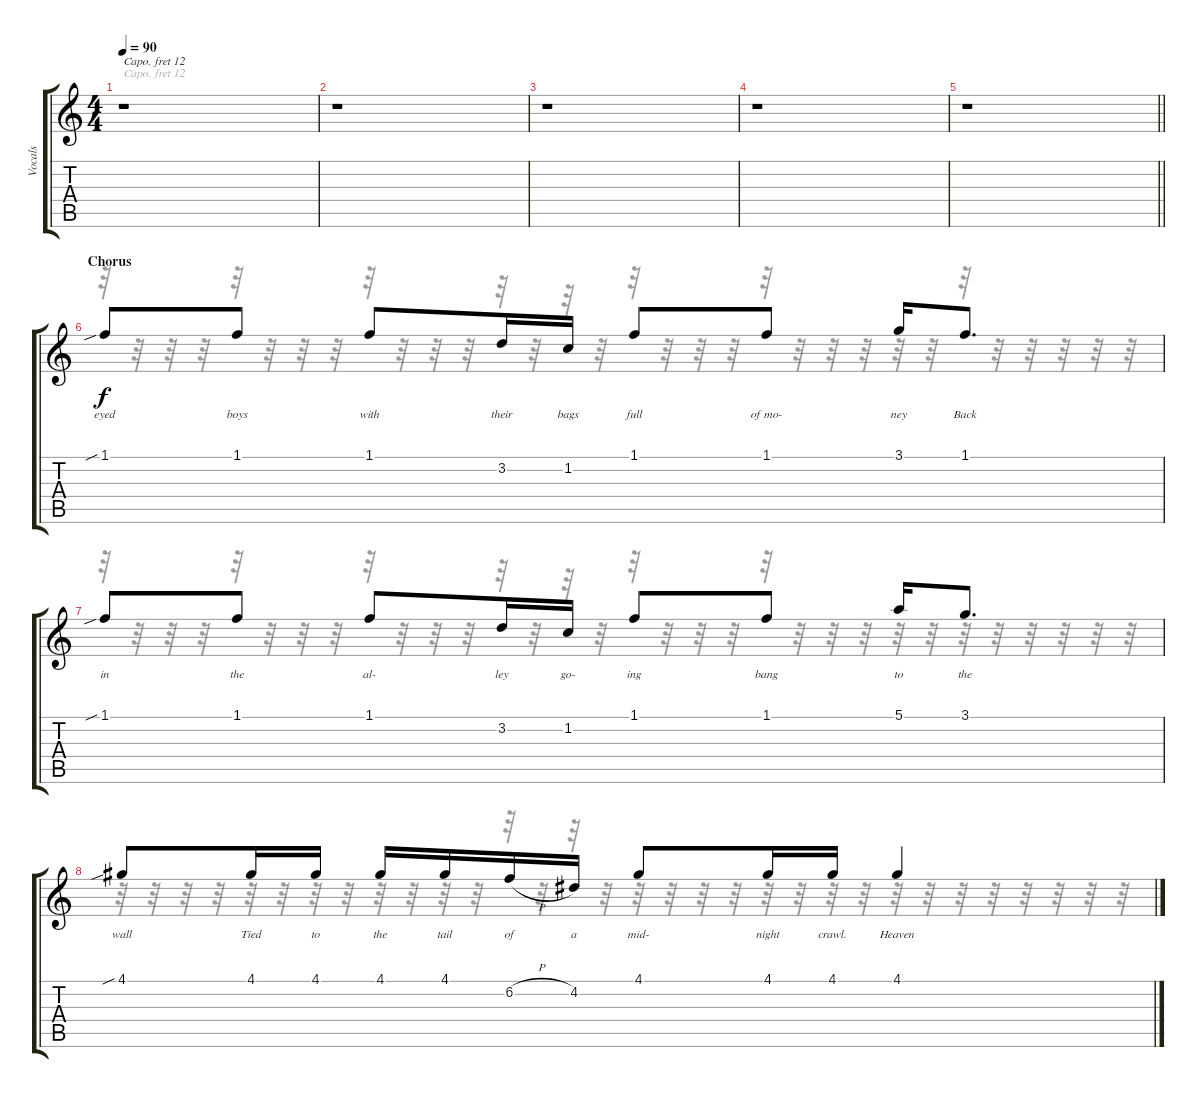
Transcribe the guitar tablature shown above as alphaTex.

\track ("Vocals" "Vocals") {instrument lead2sawtooth}
\staff {score tabs}
\capo 12
\tuning (E4 B3 G3 D3 A2 E2) {hide}
\voice
\ts (4 4)
\tempo 90
\clef g2
\ks c
r.1{dy f} |
r.1 |
r.1 |
r.1 |
\barLineRight lightlight
r.1 |
\section ("" "Chorus")
1.1{sib}.8{lyrics (0 "eyed") lyrics (1 "") lyrics (2 "") lyrics (3 "") lyrics (4 "")} 1.1.8{lyrics (0 "boys") lyrics (1 "") lyrics (2 "") lyrics (3 "") lyrics (4 "")} 1.1.8{lyrics (0 "with") lyrics (1 "") lyrics (2 "") lyrics (3 "") lyrics (4 "")} 3.2.16{lyrics (0 "their") lyrics (1 "") lyrics (2 "") lyrics (3 "") lyrics (4 "")} 1.2.16{lyrics (0 "bags") lyrics (1 "") lyrics (2 "") lyrics (3 "") lyrics (4 "")} 1.1.8{lyrics (0 "full") lyrics (1 "") lyrics (2 "") lyrics (3 "") lyrics (4 "")} 1.1.8{lyrics (0 "of mo-") lyrics (1 "") lyrics (2 "") lyrics (3 "") lyrics (4 "")} 3.1.16{lyrics (0 "ney") lyrics (1 "") lyrics (2 "") lyrics (3 "") lyrics (4 "")} 1.1.8{d lyrics (0 "Back") lyrics (1 "") lyrics (2 "") lyrics (3 "") lyrics (4 "")} |
1.1{sib}.8{lyrics (0 "in") lyrics (1 "") lyrics (2 "") lyrics (3 "") lyrics (4 "")} 1.1.8{lyrics (0 "the") lyrics (1 "") lyrics (2 "") lyrics (3 "") lyrics (4 "")} 1.1.8{lyrics (0 "al-") lyrics (1 "") lyrics (2 "") lyrics (3 "") lyrics (4 "")} 3.2.16{lyrics (0 "ley") lyrics (1 "") lyrics (2 "") lyrics (3 "") lyrics (4 "")} 1.2.16{lyrics (0 "go-") lyrics (1 "") lyrics (2 "") lyrics (3 "") lyrics (4 "")} 1.1.8{lyrics (0 "ing") lyrics (1 "") lyrics (2 "") lyrics (3 "") lyrics (4 "")} 1.1.8{lyrics (0 "bang") lyrics (1 "") lyrics (2 "") lyrics (3 "") lyrics (4 "")} 5.1.16{lyrics (0 "to") lyrics (1 "") lyrics (2 "") lyrics (3 "") lyrics (4 "")} 3.1.8{d lyrics (0 "the") lyrics (1 "") lyrics (2 "") lyrics (3 "") lyrics (4 "")} |
4.1{sib}.8{lyrics (0 "wall") lyrics (1 "") lyrics (2 "") lyrics (3 "") lyrics (4 "")} 4.1.16{lyrics (0 "Tied") lyrics (1 "") lyrics (2 "") lyrics (3 "") lyrics (4 "")} 4.1.16{lyrics (0 "to") lyrics (1 "") lyrics (2 "") lyrics (3 "") lyrics (4 "")} 4.1.16{lyrics (0 "the") lyrics (1 "") lyrics (2 "") lyrics (3 "") lyrics (4 "")} 4.1.16{lyrics (0 "tail") lyrics (1 "") lyrics (2 "") lyrics (3 "") lyrics (4 "")} 6.2{h}.16{lyrics (0 "of") lyrics (1 "") lyrics (2 "") lyrics (3 "") lyrics (4 "")} 4.2.16{lyrics (0 "a") lyrics (1 "") lyrics (2 "") lyrics (3 "") lyrics (4 "")} 4.1.8{lyrics (0 "mid-") lyrics (1 "") lyrics (2 "") lyrics (3 "") lyrics (4 "")} 4.1.16{lyrics (0 "night") lyrics (1 "") lyrics (2 "") lyrics (3 "") lyrics (4 "")} 4.1.16{lyrics (0 "crawl.") lyrics (1 "") lyrics (2 "") lyrics (3 "") lyrics (4 "")} 4.1.4{lyrics (0 "Heaven") lyrics (1 "") lyrics (2 "") lyrics (3 "") lyrics (4 "")}
\voice
\clef g2
\ottava regular
\simile none
\ks c
r.1{dy f} |
r.1 |
r.1 |
r.1 |
\barLineRight lightlight
r.1 |
r.32 r.32 r.32 r.32 r.32 r.32 r.32 r.32 r.32 r.32 r.32 r.32 r.32 r.32 r.32 r.32 r.32 r.32 r.32 r.32 r.32 r.32 r.32 r.32 r.32 r.32 r.32 r.32 r.32 r.32 r.32 r.32 |
r.32 r.32 r.32 r.32 r.32 r.32 r.32 r.32 r.32 r.32 r.32 r.32 r.32 r.32 r.32 r.32 r.32 r.32 r.32 r.32 r.32 r.32 r.32 r.32 r.32 r.32 r.32 r.32 r.32 r.32 r.32 r.32 |
r.32 r.32 r.32 r.32 r.32 r.32 r.32 r.32 r.32 r.32 r.32 r.32 r.32 r.32 r.32 r.32 r.32 r.32 r.32 r.32 r.32 r.32 r.32 r.32 r.32 r.32 r.32 r.32 r.32 r.32 r.32 r.32
